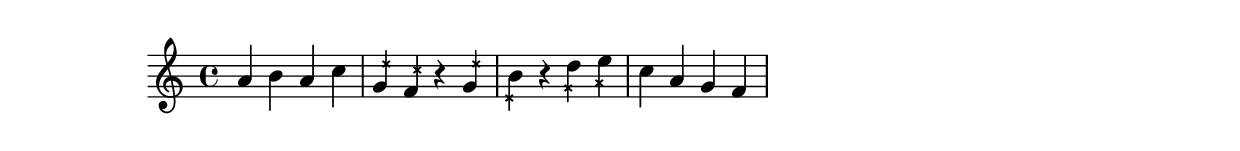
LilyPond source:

%% http://lsr.dsi.unimi.it/LSR/Item?id=374
%% see also http://lilypond.org/doc/v2.18/Documentation/snippets/editorial-annotations#editorial-annotations-marking-notes-of-spoken-parts-with-a-cross-on-the-stem

speakOn = {
  \override Stem.stencil =
    #(lambda (grob)
       (let* ((x-parent (ly:grob-parent grob X))
              (is-rest? (ly:grob? (ly:grob-object x-parent 'rest))))
         (if is-rest?
             empty-stencil
             (ly:stencil-combine-at-edge
              (ly:stem::print grob)
              Y
              (- (ly:grob-property grob 'direction))
              (grob-interpret-markup grob
                                     (markup #:center-align #:fontsize -4
                                             #:musicglyph "noteheads.s2cross"))
              -2.3))))
}

speakOff = {
  \revert Stem.stencil
  \revert Flag.stencil
}

\score {
  \new Staff {
    \relative c'' {
      a4 b a c
      \speakOn
      g4 f r g
      b4 r d e
      \speakOff
      c4 a g f
    }
  }
}
